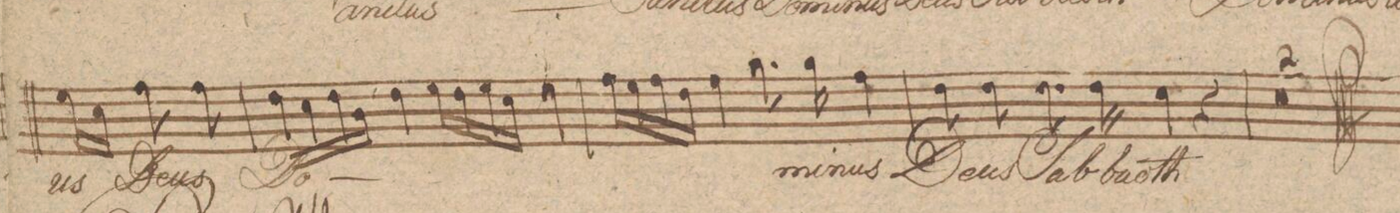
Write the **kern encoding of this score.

**kern	**text	**dynam
*I"Tenore	*	*
*clefC4	*	*
*k[f#c#g#d#]	*	*
*met(c)	*	*
*M4/4	*	*
16d#\LL	-us	.
16B\JJ	.	.
8e\	De-	.
8e\	-us	.
=6	=6	=6
16c#\LL	Do-	.
16B\	.	.
16c#\	.	.
16A\JJ	.	.
4c#\	.	.
16d#\LL	.	.
16c#\	.	.
16d#\	.	.
16B\JJ	.	.
4d#\	.	.
=7	=7	=7
16e\LL	.	.
16d#\	.	.
16e\	.	.
16c#\JJ	.	.
4e\	.	.
8.f#\	.	.
16f#\	-mi-	.
4e\	-nus	.
=8	=8	=8
8c#\	De-	.
8c#\	-us	.
8.c#\	Sab-	.
16c#\	-ba-	.
4B\	-oth	.
4r	.	.
=9	=9	=9
0r	.	.
=10	=10	=10
=11||	=11||	=11||
*k[f#c#g#d#]	*	*
*M4/4	*	*
*met(c)	*	*
*-	*-	*-
